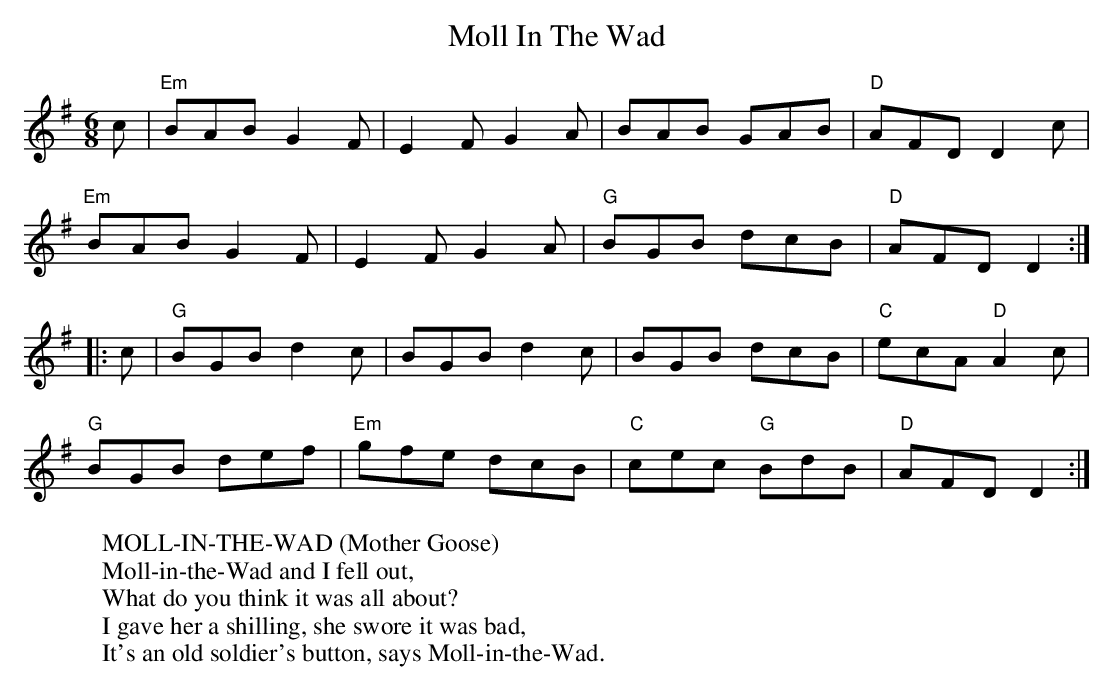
X:1
T: Moll In The Wad
M: 6/8
L: 1/8
K: Dmix
c | "Em"BAB G2 F | E2 F G2 A | BAB GAB | "D"AFD D2 c |
"Em"BAB G2 F | E2 F G2 A |"G" BGB dcB  |"D" AFD D2  :|
|: c |"G" BGB d2 c | BGB  d2 c | BGB dcB  |"C" ecA "D"A2 c|
"G"BGB def |"Em" gfe dcB  |"C" cec "G"BdB  | "D"AFD D2  :|
W:MOLL-IN-THE-WAD (Mother Goose)
W:Moll-in-the-Wad and I fell out,
W:What do you think it was all about?
W:I gave her a shilling, she swore it was bad,
W:It's an old soldier's button, says Moll-in-the-Wad.
